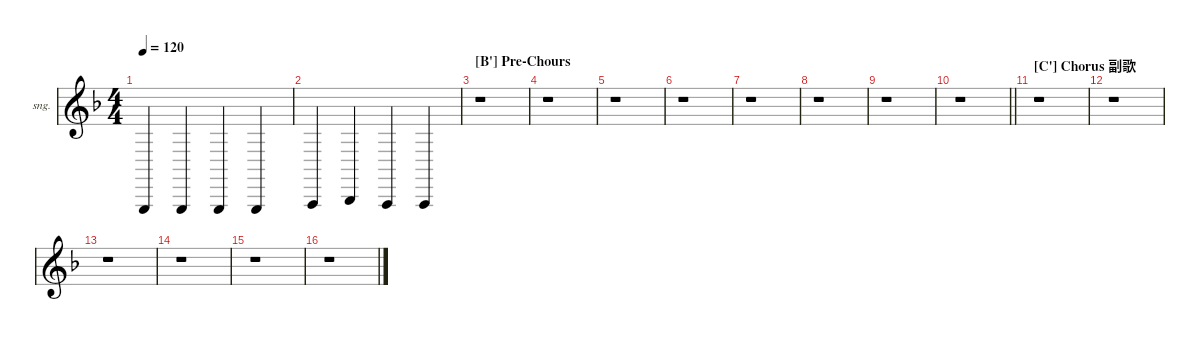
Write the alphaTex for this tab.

\defaultSystemsLayout 4
\hideDynamics
\bracketExtendMode nobrackets
\firstSystemTrackNameOrientation horizontal
\track ("Singer [Fry]" "sng.") {instrument voiceoohs}
\staff {score}
\tuning (E5 B4 G4 D4 A3 E3 C3 Bb2 Ab2 Gb2)
\ts (4 4)
\tempo 120
\clef g2
\ks dminor
-11.10{acc forcenatural}.4{dy p} -11.10{acc forcenatural}.4 -11.10{acc forcenatural}.4 -11.10{acc forcenatural}.4 |
-9.10{acc forcenatural}.4 -8.10{acc b}.4 -9.10{acc forcenatural}.4 -9.10{acc forcenatural}.4 |
\section ("B'" "Pre-Chours")
r.1 |
r.1 |
r.1 |
r.1 |
r.1 |
r.1 |
r.1 |
\barLineRight lightlight
r.1 |
\section ("C'" "Chorus 副歌")
r.1 |
r.1 |
r.1 |
r.1 |
r.1 |
r.1
